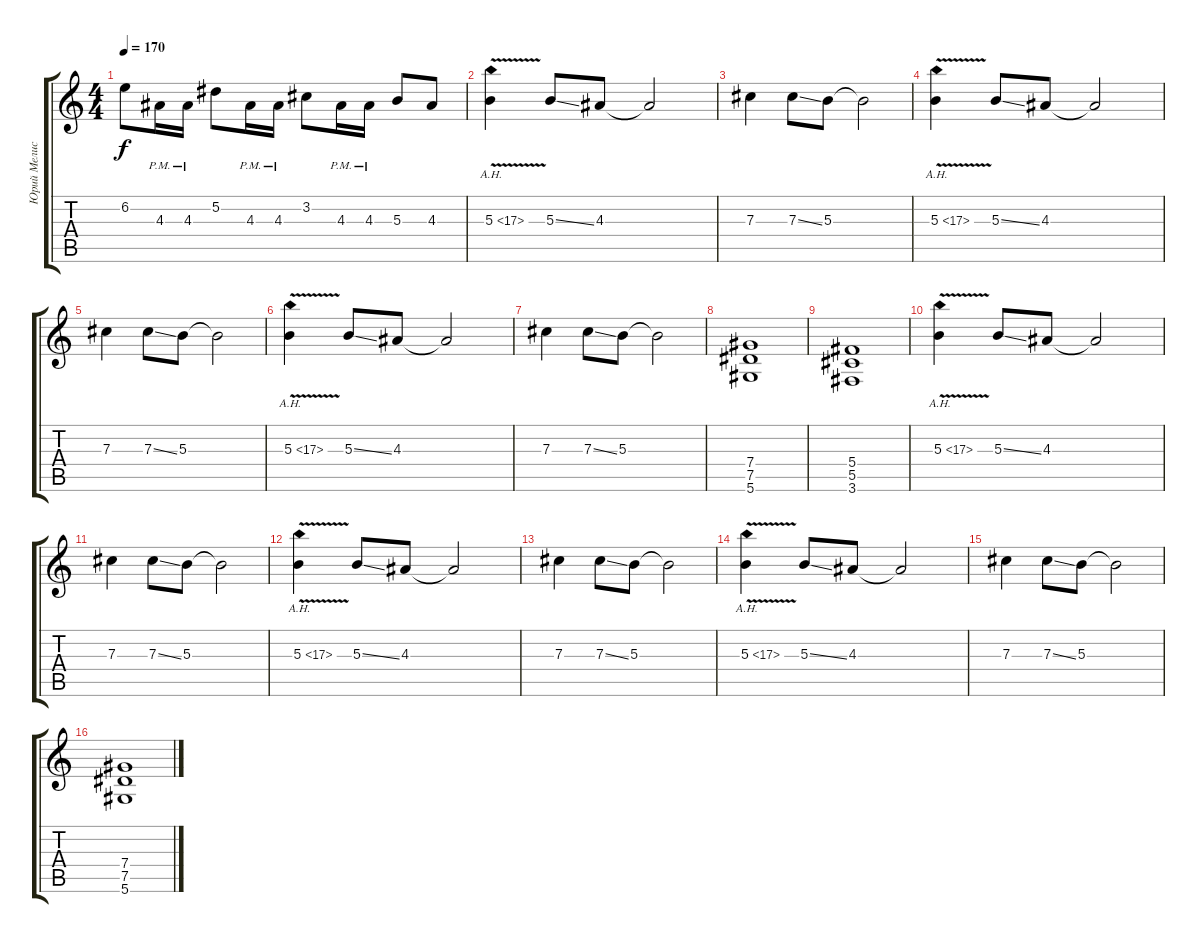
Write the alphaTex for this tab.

\track ("Юрий Мелисов" "Юрий Мелис") {instrument distortionguitar}
\staff {score tabs}
\tuning (Eb4 Bb3 Gb3 Db3 Ab2 Eb2) {hide}
\ts (4 4)
\tempo 170
\clef g2
\ks c
6.2.8{dy f} 4.3{pm}.16 4.3{pm}.16 5.2.8 4.3{pm}.16 4.3{pm}.16 3.2.8 4.3{pm}.16 4.3{pm}.16 5.3.8 4.3.8 |
5.3{ah 12 v}.4 5.3{ss}.8 4.3.8 4.3{t}.2 |
7.3.4 7.3{ss}.8 5.3.8 5.3{t}.2 |
5.3{ah 12 v}.4 5.3{ss}.8 4.3.8 4.3{t}.2 |
7.3.4 7.3{ss}.8 5.3.8 5.3{t}.2 |
5.3{ah 12 v}.4 5.3{ss}.8 4.3.8 4.3{t}.2 |
7.3.4 7.3{ss}.8 5.3.8 5.3{t}.2 |
(7.4 7.5 5.6).1 |
(5.4 5.5 3.6).1 |
5.3{ah 12 v}.4 5.3{ss}.8 4.3.8 4.3{t}.2 |
7.3.4 7.3{ss}.8 5.3.8 5.3{t}.2 |
5.3{ah 12 v}.4 5.3{ss}.8 4.3.8 4.3{t}.2 |
7.3.4 7.3{ss}.8 5.3.8 5.3{t}.2 |
5.3{ah 12 v}.4 5.3{ss}.8 4.3.8 4.3{t}.2 |
7.3.4 7.3{ss}.8 5.3.8 5.3{t}.2 |
(7.4 7.5 5.6).1
